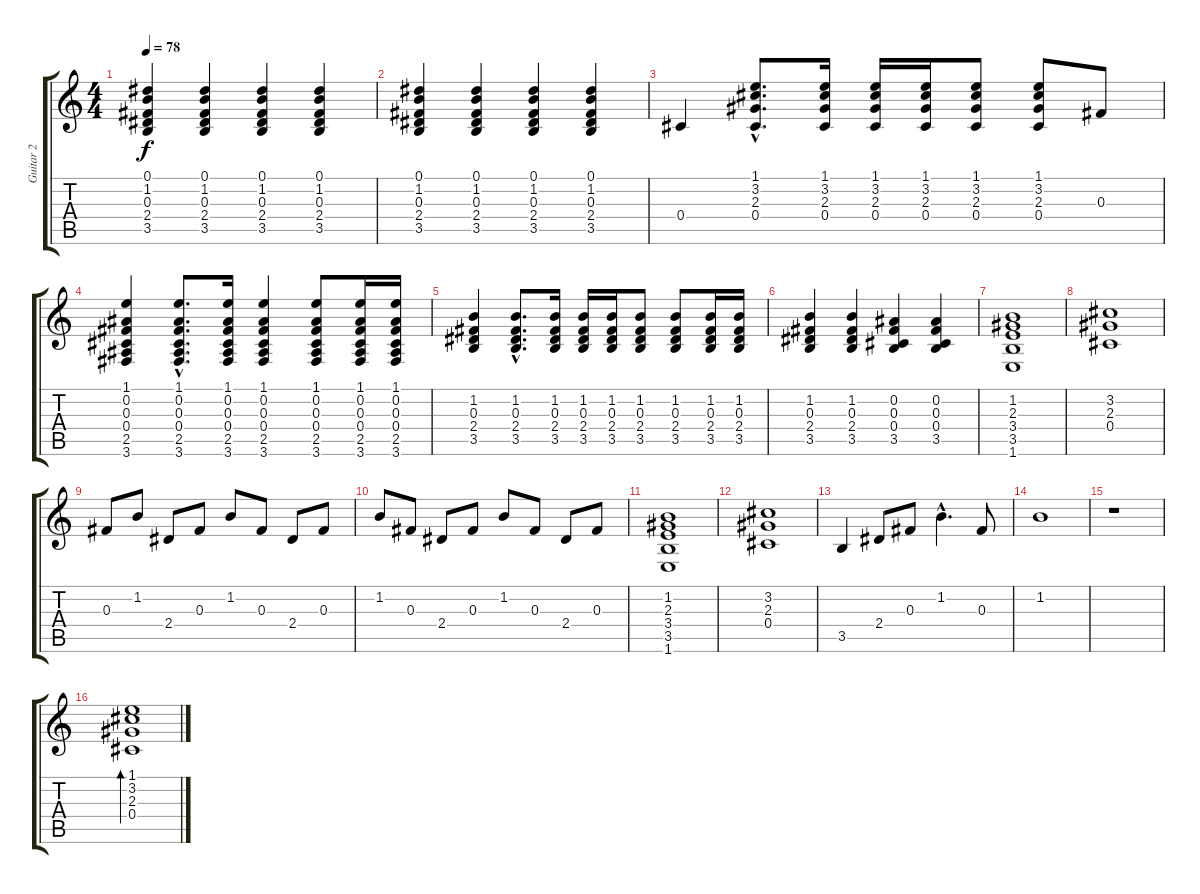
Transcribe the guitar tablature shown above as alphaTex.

\track ("Guitar 2" "Guitar 2") {instrument electricguitarclean}
\staff {score tabs}
\tuning (Eb4 Bb3 Gb3 Db3 Ab2 Eb2) {hide}
\ts (4 4)
\tempo 78
\clef g2
\ks c
(0.1 1.2 0.3 2.4 3.5).4{dy f} (0.1 1.2 0.3 2.4 3.5).4 (0.1 1.2 0.3 2.4 3.5).4 (0.1 1.2 0.3 2.4 3.5).4 |
(0.1 1.2 0.3 2.4 3.5).4 (0.1 1.2 0.3 2.4 3.5).4 (0.1 1.2 0.3 2.4 3.5).4 (0.1 1.2 0.3 2.4 3.5).4 |
0.4.4 (1.1{hac} 3.2{hac} 2.3{hac} 0.4{hac}).8{d} (1.1 3.2 2.3 0.4).16 (1.1 3.2 2.3 0.4).16 (1.1 3.2 2.3 0.4).16 (1.1 3.2 2.3 0.4).8 (1.1 3.2 2.3 0.4).8 0.3.8 |
(1.1 0.2 0.3 0.4 2.5 3.6).4 (1.1{hac} 0.2{hac} 0.3{hac} 0.4{hac} 2.5{hac} 3.6{hac}).8{d} (1.1 0.2 0.3 0.4 2.5 3.6).16 (1.1 0.2 0.3 0.4 2.5 3.6).4 (1.1 0.2 0.3 0.4 2.5 3.6).8 (1.1 0.2 0.3 0.4 2.5 3.6).16 (1.1 0.2 0.3 0.4 2.5 3.6).16 |
(1.2 0.3 2.4 3.5).4 (1.2{hac} 0.3{hac} 2.4{hac} 3.5{hac}).8{d} (1.2 0.3 2.4 3.5).16 (1.2 0.3 2.4 3.5).16 (1.2 0.3 2.4 3.5).16 (1.2 0.3 2.4 3.5).8 (1.2 0.3 2.4 3.5).8 (1.2 0.3 2.4 3.5).16 (1.2 0.3 2.4 3.5).16 |
(1.2 0.3 2.4 3.5).4 (1.2 0.3 2.4 3.5).4 (0.2 0.3 0.4 3.5).4 (0.2 0.3 0.4 3.5).4 |
(1.2 2.3 3.4 3.5 1.6).1 |
(3.2 2.3 0.4).1 |
0.3.8 1.2.8 2.4.8 0.3.8 1.2.8 0.3.8 2.4.8 0.3.8 |
1.2.8 0.3.8 2.4.8 0.3.8 1.2.8 0.3.8 2.4.8 0.3.8 |
(1.2 2.3 3.4 3.5 1.6).1 |
(3.2 2.3 0.4).1 |
3.5.4 2.4.8 0.3.8 1.2{hac}.4{d} 0.3.8 |
1.2.1 |
r.1 |
(1.1 3.2 2.3 0.4).1{bd 120}
